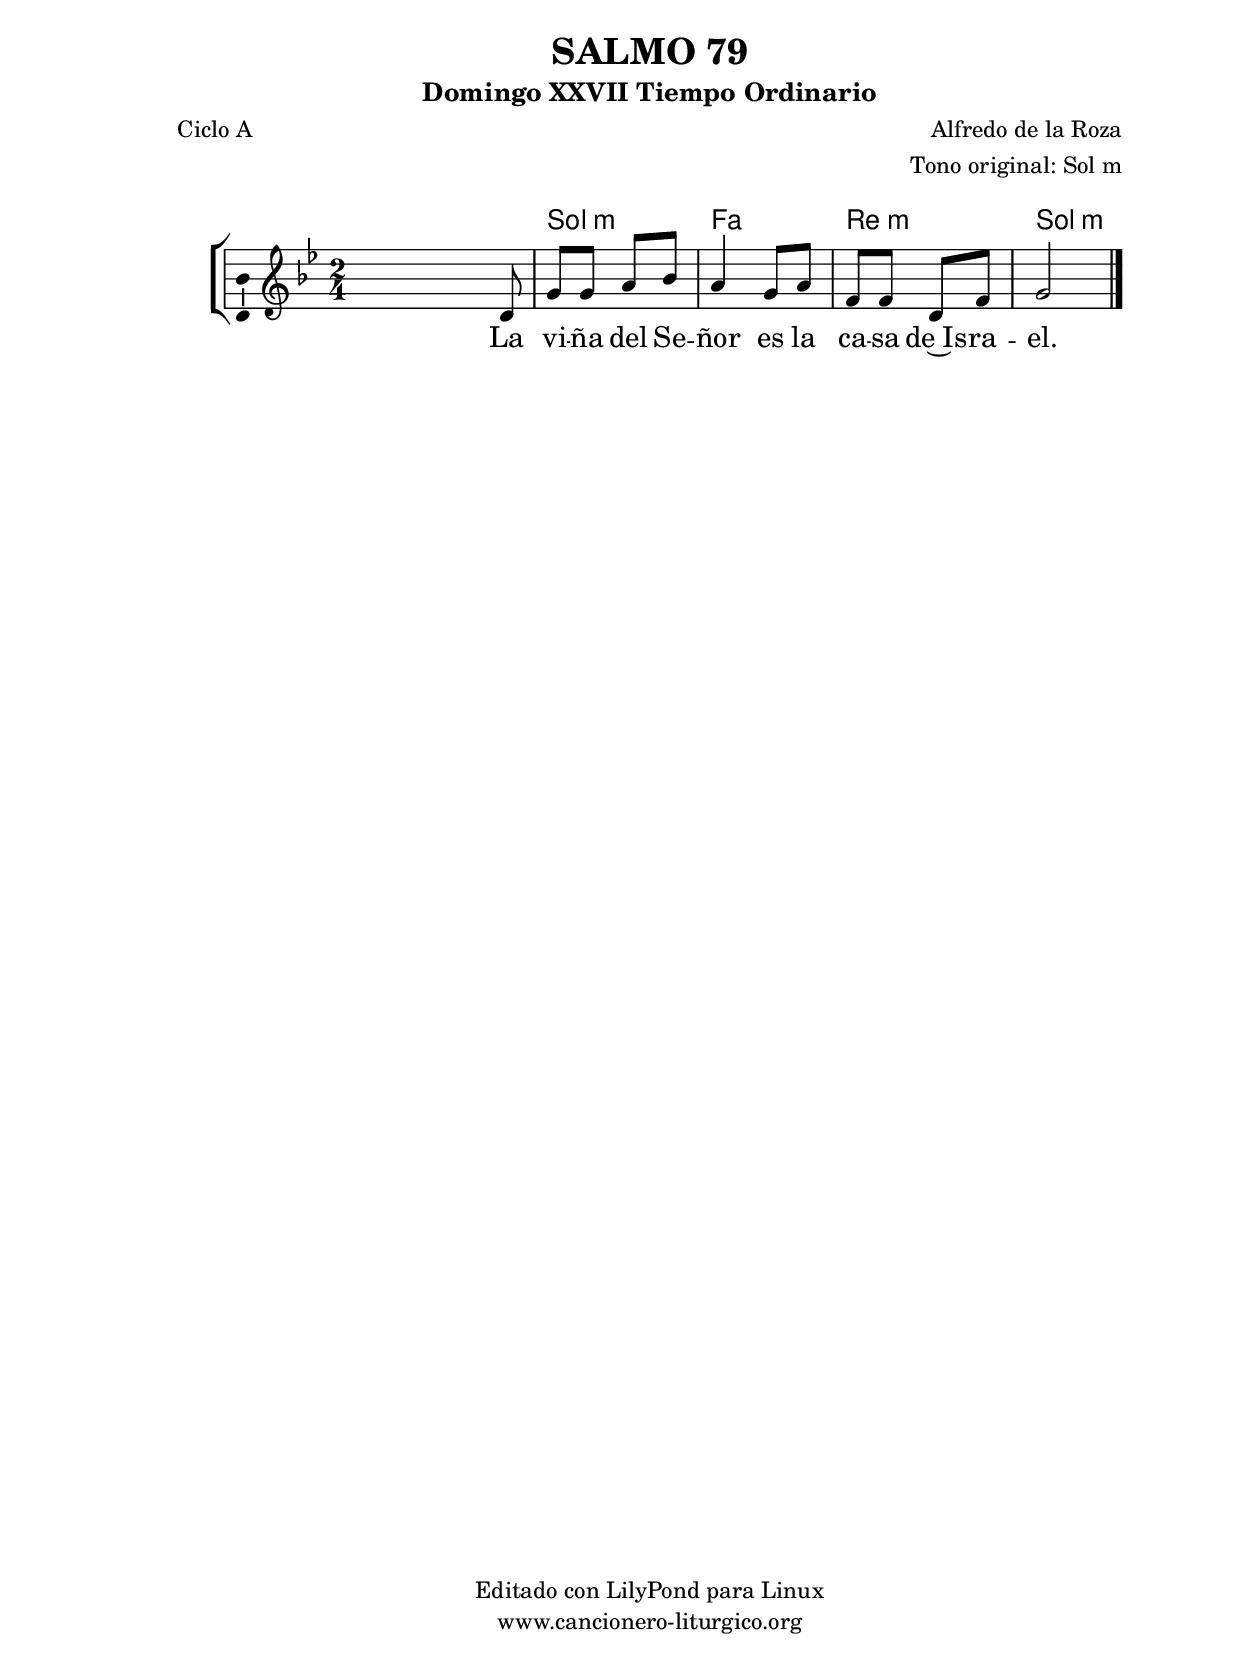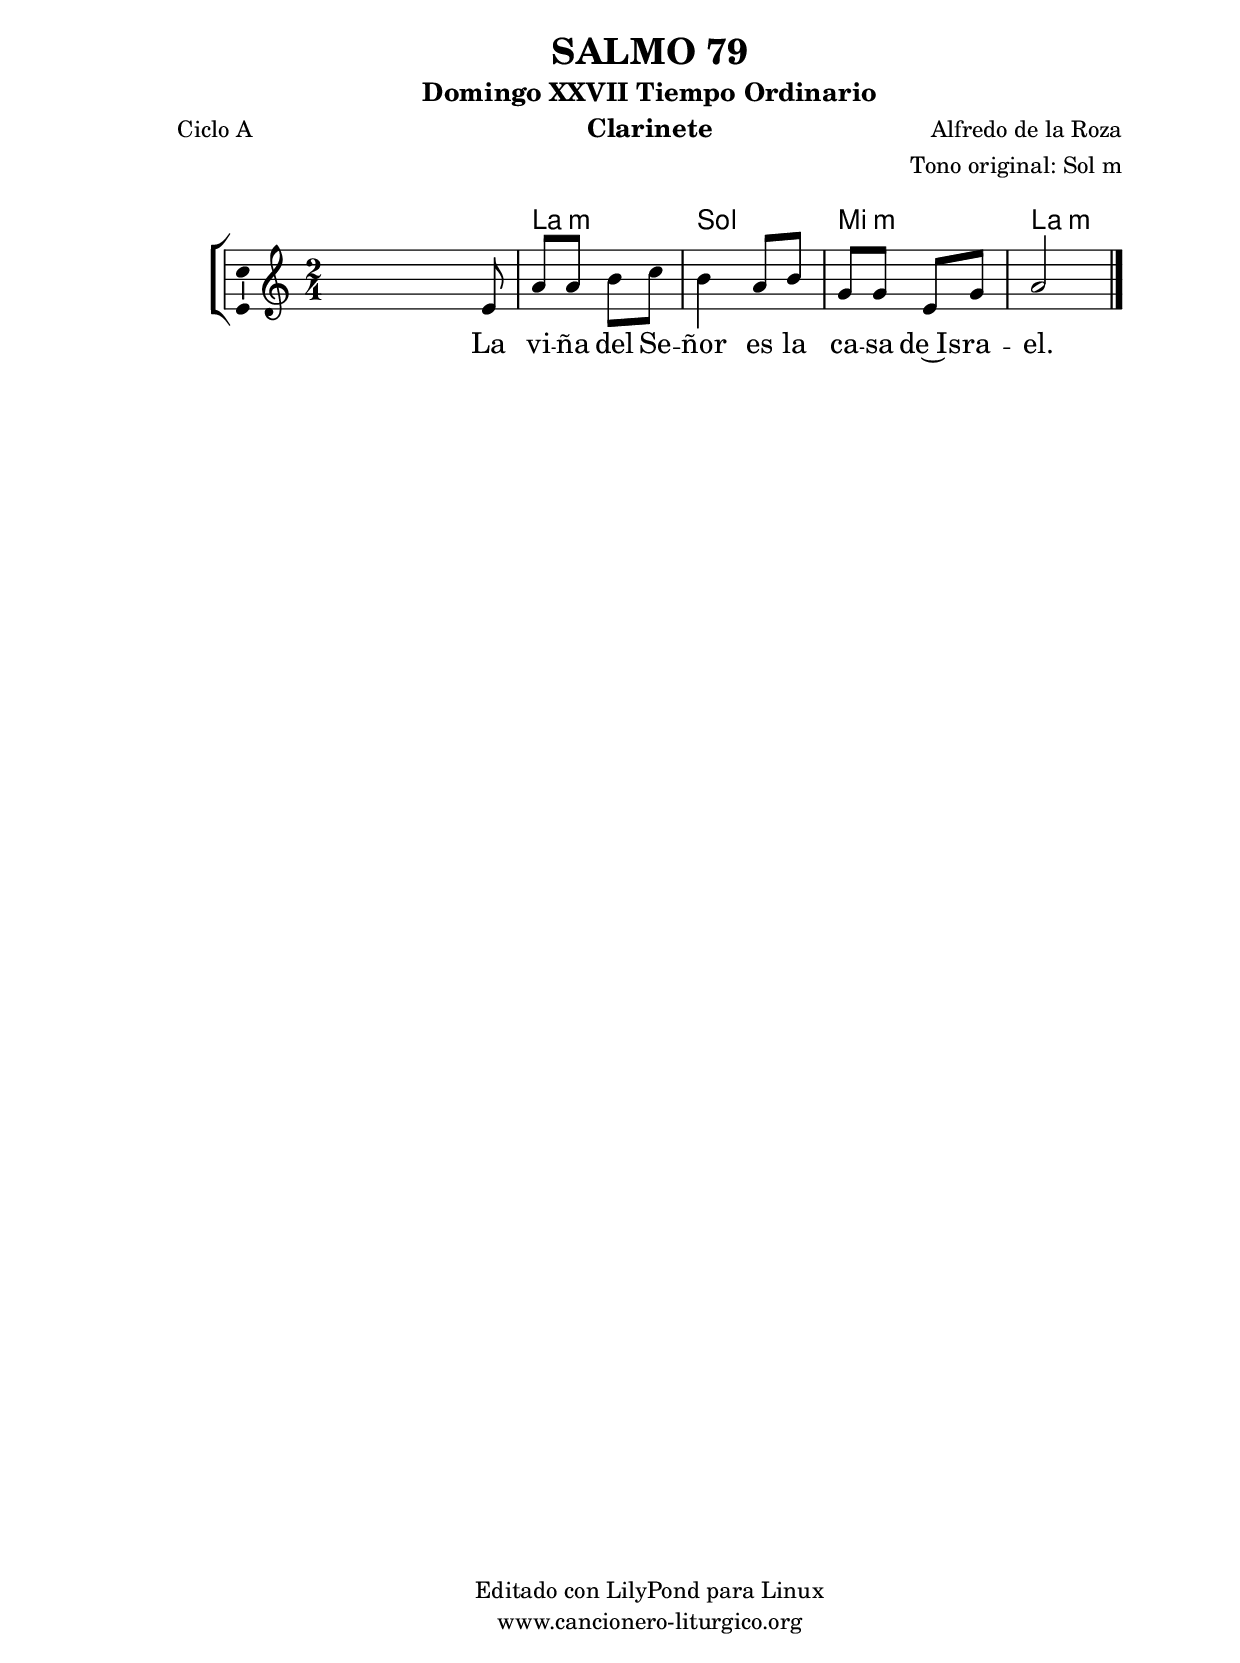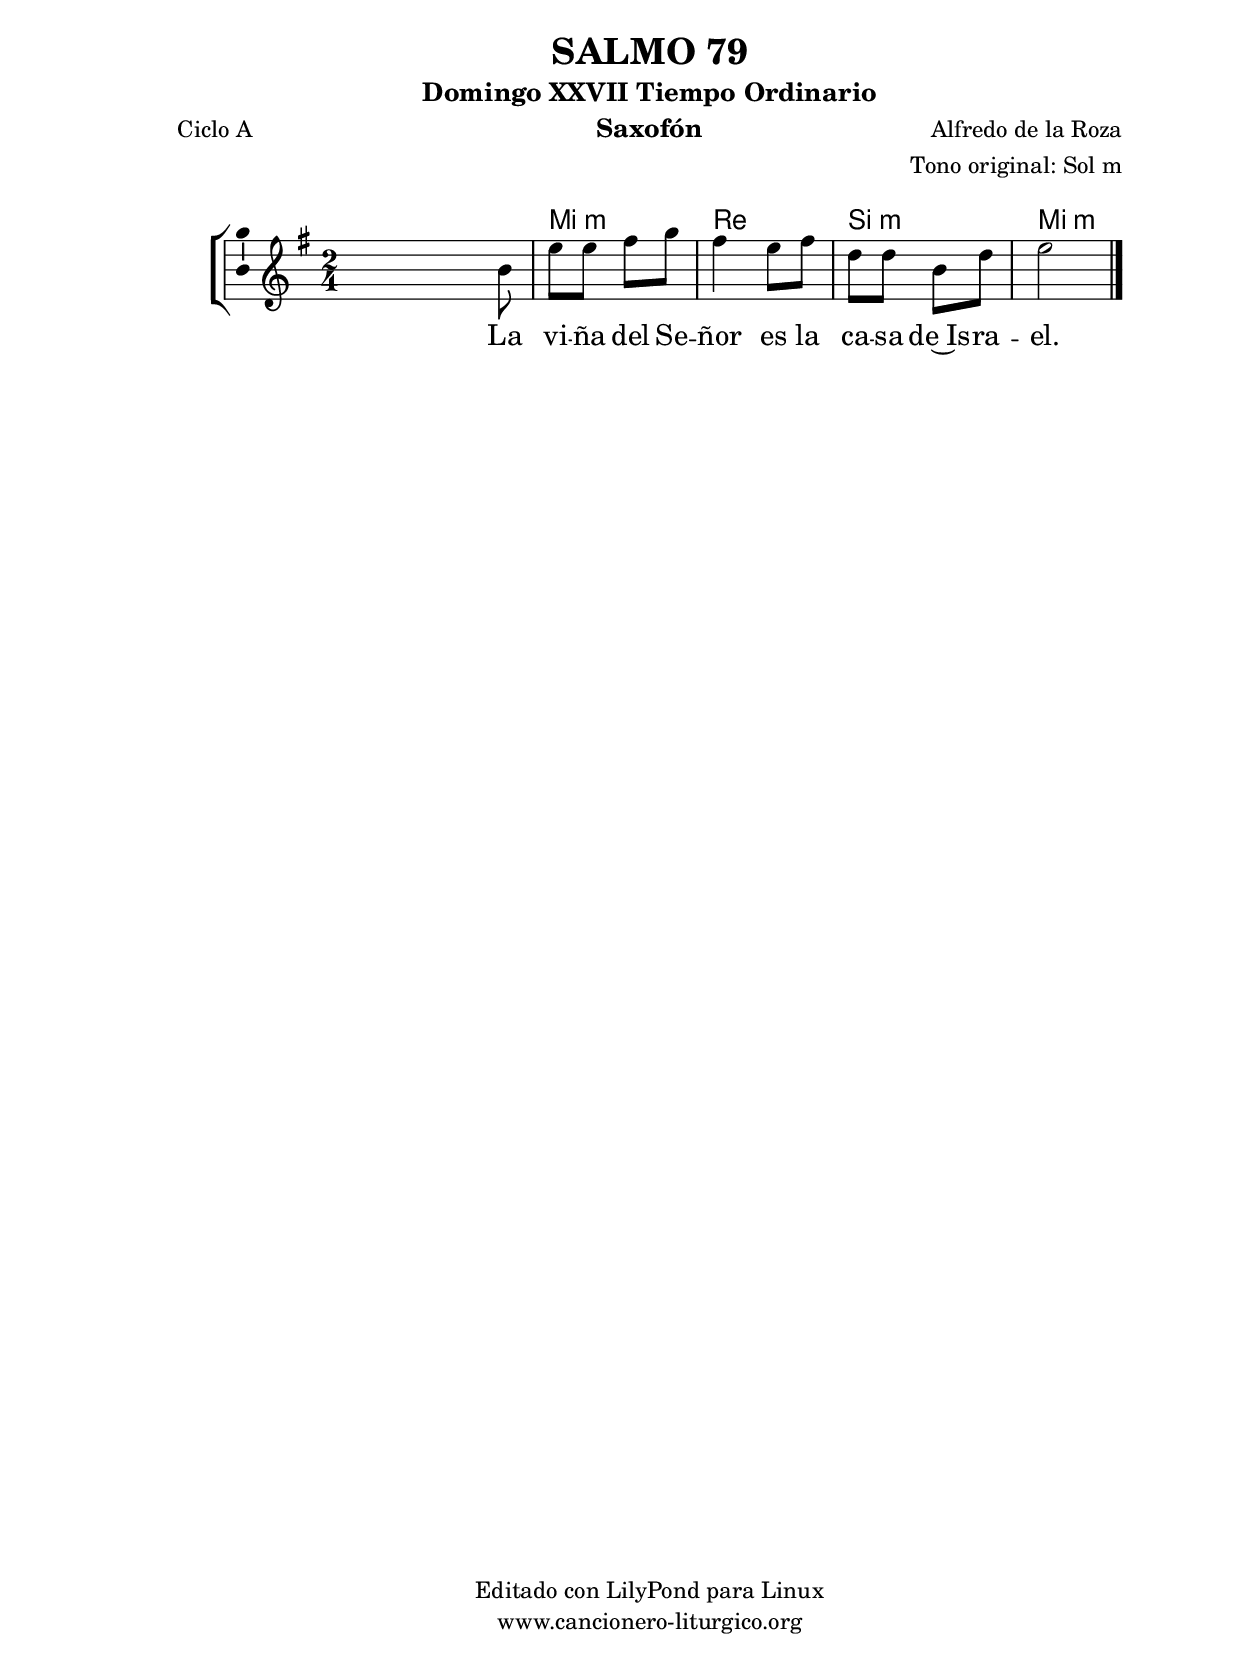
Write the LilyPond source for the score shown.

%
%para convertir .midi en .wav:
%timidity filename.midi -Ow -o finename.wav
%
%
%Para convertir de .wav a .mp3:
%lame -h -m j filename.wav
%
%
%para escuchar el midi:
%timidity nombrefichero.midi
%


%versión de lilypond para la que se ha escrito esta partitura:
\version "2.16.0"

	%Tamaño papel
	#(set-default-paper-size "a4")
	%Tamaño partitura
	#(set-global-staff-size 20)
	%No responde al pulsar sobre una nota
	#(ly:set-option 'point-and-click #f)

%parámetros del encabezamiento:
\header {
	title = "SALMO 79"
	subtitle = "Domingo XXVII Tiempo Ordinario"
	composer = "Alfredo de la Roza"
	poet = "Ciclo A"
	meter = ""
	arranger = "Tono original: Sol m"
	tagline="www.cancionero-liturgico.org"
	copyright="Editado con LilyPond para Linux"
	tiempo = "Ordinario"
	usos = "Salmo"
	letra = "La viña del Señor es la casa de Israel."
	}

%parámetros asociados al papel:
\paper  {
	oddHeaderMarkup = \markup {\fill-line { \on-the-fly #not-first-page \fromproperty #'header:title \on-the-fly #not-first-page \fromproperty #'header:composer }}
	evenHeaderMarkup = \markup {\fill-line { \fromproperty #'header:composer \fromproperty #'header:title }}
	#(set-paper-size "a4")
	print-page-number = ##f
	first-page-number = 1
	print-first-page-number = ##f
%	head-separation = 3.0 \cm
	top-margin = 2.0 \cm
	bottom-margin = 0.5\cm
%%%	bottom-margin = -1.0\cm
	left-margin = 3.0 \cm
	line-width = 16.0 \cm 
	indent = 8\mm
	interscoreline = 2.\mm
	between-system-space = 15\mm
%	para que las partituras no llenen la hoja:
	ragged-bottom = ##t
%	idem para la última hoja:
	ragged-last-bottom = ##f
%	para que las partituras llenen el ancho del papel:
	ragged-last = ##f
	after-title-space = 2.5 \cm
%page-count=1
%system-count=8

	%Flexible Vertical Spacing
%	markup-markup-spacing =
%	#'((basic-distance . 15) (minimum-distance . 15) (padding . 3))
	markup-system-spacing =
	#'((basic-distance . 15) (minimum-distance . 15) (padding . 3))
	system-system-spacing =
	#'((basic-distance . 15) (minimum-distance . 15) (padding . 3))
	score-system-spacing =
	#'((basic-distance . 15) (minimum-distance . 15) (padding . 5))
%	top-system-spacing = % header
%	#'((basic-distance . 8) (minimum-distance . 0) (padding . 3))
%	top-markup-spacing =
%	#'((basic-distance . 20) (minimum-distance . 20) (padding . 3))
	last-bottom-spacing = % footer
	#'((basic-distance . 5) (minimum-distance . 5) (padding . 3))
%	score-markup-spacing =
%	#'((basic-distance . 16) (minimum-distance . 13) (padding . 3))

	}


%parámetros que afectan a toda la partitura:
global =  {
	%clave de sol (G):
	\clef G
	%armadura:
%	\transpose ees c
	\key g \minor
	\tempo 4=80
	\set Score.tempoHideNote = ##t
	}


acordes = {
	\italianChords
	\chordmode {
%	\transpose ees c
{

s2
g2:m f d:m g:m

	}
	}
}

melodia = 
%\transpose ees c
{
	\relative c'{
	\time 2/4
%	\partial 4*1

s4 s8 d8
g8 g a bes
a4 g8 a
f8 f d f
g2

	\bar "|."
	}
	}


texto = \lyricmode {
La vi -- ña del Se -- ñor es la ca -- sa de~Is -- ra -- el.
	}


acordesStaff = \context ChordNames = acordesStaff <<
	\set chordChanges = ##t
	\acordes
	>>


vozStaff = \context Voice = vozStaff
\with {\consists "Ambitus_engraver"}
<<
%	\set Staff.instrumentName = ""
%	\set Staff.shortInstrumentName = ""
%	\set Staff.midiInstrument = #"clarinet"
%	\set Staff.midiInstrument = #"cello"
%	\set Staff.midiInstrument = #"flute"
	\set Staff.midiInstrument = #"electric guitar (jazz)"
%	\set Staff.midiInstrument = #"english horn"
%	\set Staff.midiInstrument = #"violin"
%	\set Staff.midiInstrument = #"glockenspiel"
	\set Staff.midiMinimumVolume = #0.7
	\set Staff.midiMaximumVolume = #0.9
	\global
	\melodia
	>>


textoStaff = \context Lyrics = textoStaff <<
	\lyricsto vozStaff \texto
	>>

\book {
	\score {
		\context ChoirStaff {
			\override StaffGroup.SystemStartBracket #'collapse-height = #1
			\override Score.SystemStartBar #'collapse-height = #1
			<<
			\acordesStaff
			\vozStaff
			\textoStaff
			>>
			}
		\layout {
	    		\context {
				\Lyrics
				\override LyricText #'font-size = #2
				}
	   		 \context {
				\Score
				%fontSize = #3
				\override StaffSymbol #'staff-space = #(magstep +3)
				%\override Beam #'thickness = #0.55
				%\override SpacingSpanner #'spacing-increment = #1.0
				%\override Slur #'height-limit = #1.5
				}
			}
		}
	\score {
		\unfoldRepeats
		\context ChoirStaff {
			<<
			\acordesStaff
			\vozStaff
			>>
			}
		\midi {
	  		\context {
	  			\Score
				tempoWholesPerMinute = #(ly:make-moment 70 4)
				}
			}
		}
	}

%Partitura para clarinete
#(define output-suffix "C")
\book {
	\header{
		instrument = "Clarinete"
		}
	\score {
		\context ChoirStaff {
			\override StaffGroup.SystemStartBracket #'collapse-height = #1
			\override Score.SystemStartBar #'collapse-height = #1
\transpose c d
			<<
			\acordesStaff
			\vozStaff
			\textoStaff
			>>
			}
		\layout {
	    		\context {
				\Lyrics
				\override LyricText #'font-size = #2
				}
	   		 \context {
				\Score
				%fontSize = #3
				\override StaffSymbol #'staff-space = #(magstep +3)
				%\override Beam #'thickness = #0.55
				%\override SpacingSpanner #'spacing-increment = #1.0
				%\override Slur #'height-limit = #1.5
				}
			}
		}
	}

%Partitura para saxofón
#(define output-suffix "S")
\book {
	\header{
		instrument = "Saxofón"
		}
	\score {
		\context ChoirStaff {
			\override StaffGroup.SystemStartBracket #'collapse-height = #1
			\override Score.SystemStartBar #'collapse-height = #1
\transpose c a
			<<
			\acordesStaff
			\vozStaff
			\textoStaff
			>>
			}
		\layout {
	    		\context {
				\Lyrics
				\override LyricText #'font-size = #2
				}
	   		 \context {
				\Score
				%fontSize = #3
				\override StaffSymbol #'staff-space = #(magstep +3)
				%\override Beam #'thickness = #0.55
				%\override SpacingSpanner #'spacing-increment = #1.0
				%\override Slur #'height-limit = #1.5
				}
			}
		}
	}

